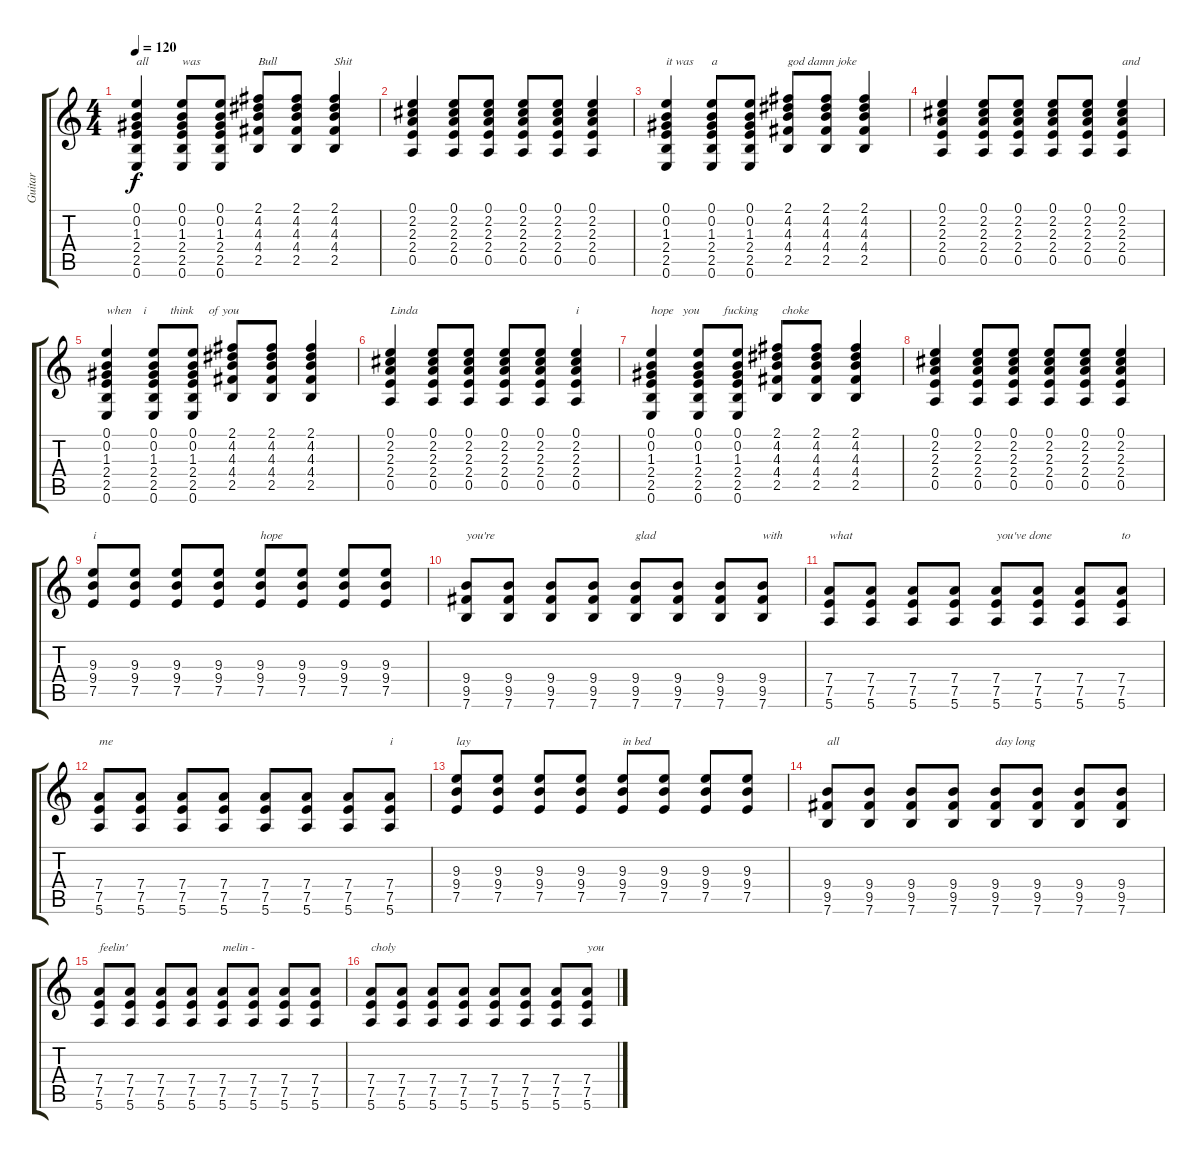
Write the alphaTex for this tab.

\track ("Guitar" "Guitar") {instrument electricguitarclean}
\staff {score tabs}
\tuning (E4 B3 G3 D3 A2 E2) {hide}
\ts (4 4)
\tempo 120
\clef g2
\ks c
(0.1 0.2 1.3 2.4 2.5 0.6).4{txt "all" dy f} (0.1 0.2 1.3 2.4 2.5 0.6).8{txt "was"} (0.1 0.2 1.3 2.4 2.5 0.6).8 (2.1 4.2 4.3 4.4 2.5).8{txt "Bull"} (2.1 4.2 4.3 4.4 2.5).8 (2.1 4.2 4.3 4.4 2.5).4{txt "Shit"} |
(0.1 2.2 2.3 2.4 0.5).4 (0.1 2.2 2.3 2.4 0.5).8 (0.1 2.2 2.3 2.4 0.5).8 (0.1 2.2 2.3 2.4 0.5).8 (0.1 2.2 2.3 2.4 0.5).8 (0.1 2.2 2.3 2.4 0.5).4 |
(0.1 0.2 1.3 2.4 2.5 0.6).4{txt "it was"} (0.1 0.2 1.3 2.4 2.5 0.6).8{txt "a"} (0.1 0.2 1.3 2.4 2.5 0.6).8 (2.1 4.2 4.3 4.4 2.5).8{txt "god damn joke"} (2.1 4.2 4.3 4.4 2.5).8 (2.1 4.2 4.3 4.4 2.5).4 |
(0.1 2.2 2.3 2.4 0.5).4 (0.1 2.2 2.3 2.4 0.5).8 (0.1 2.2 2.3 2.4 0.5).8 (0.1 2.2 2.3 2.4 0.5).8 (0.1 2.2 2.3 2.4 0.5).8 (0.1 2.2 2.3 2.4 0.5).4{txt "and"} |
(0.1 0.2 1.3 2.4 2.5 0.6).4{txt "when    i        think     of you"} (0.1 0.2 1.3 2.4 2.5 0.6).8 (0.1 0.2 1.3 2.4 2.5 0.6).8 (2.1 4.2 4.3 4.4 2.5).8 (2.1 4.2 4.3 4.4 2.5).8 (2.1 4.2 4.3 4.4 2.5).4 |
(0.1 2.2 2.3 2.4 0.5).4{txt "Linda"} (0.1 2.2 2.3 2.4 0.5).8 (0.1 2.2 2.3 2.4 0.5).8 (0.1 2.2 2.3 2.4 0.5).8 (0.1 2.2 2.3 2.4 0.5).8 (0.1 2.2 2.3 2.4 0.5).4{txt "i"} |
(0.1 0.2 1.3 2.4 2.5 0.6).4{txt "hope   you        fucking        choke"} (0.1 0.2 1.3 2.4 2.5 0.6).8 (0.1 0.2 1.3 2.4 2.5 0.6).8 (2.1 4.2 4.3 4.4 2.5).8 (2.1 4.2 4.3 4.4 2.5).8 (2.1 4.2 4.3 4.4 2.5).4 |
(0.1 2.2 2.3 2.4 0.5).4 (0.1 2.2 2.3 2.4 0.5).8 (0.1 2.2 2.3 2.4 0.5).8 (0.1 2.2 2.3 2.4 0.5).8 (0.1 2.2 2.3 2.4 0.5).8 (0.1 2.2 2.3 2.4 0.5).4 |
(9.3 9.4 7.5).8{txt "i"} (9.3 9.4 7.5).8 (9.3 9.4 7.5).8 (9.3 9.4 7.5).8 (9.3 9.4 7.5).8{txt "hope"} (9.3 9.4 7.5).8 (9.3 9.4 7.5).8 (9.3 9.4 7.5).8 |
(9.4 9.5 7.6).8{txt "you're"} (9.4 9.5 7.6).8 (9.4 9.5 7.6).8 (9.4 9.5 7.6).8 (9.4 9.5 7.6).8{txt "glad"} (9.4 9.5 7.6).8 (9.4 9.5 7.6).8 (9.4 9.5 7.6).8{txt "with"} |
(7.4 7.5 5.6).8{txt "what"} (7.4 7.5 5.6).8 (7.4 7.5 5.6).8 (7.4 7.5 5.6).8 (7.4 7.5 5.6).8{txt "you've done"} (7.4 7.5 5.6).8 (7.4 7.5 5.6).8 (7.4 7.5 5.6).8{txt "to"} |
(7.4 7.5 5.6).8{txt "me"} (7.4 7.5 5.6).8 (7.4 7.5 5.6).8 (7.4 7.5 5.6).8 (7.4 7.5 5.6).8 (7.4 7.5 5.6).8 (7.4 7.5 5.6).8 (7.4 7.5 5.6).8{txt "i"} |
(9.3 9.4 7.5).8{txt "lay"} (9.3 9.4 7.5).8 (9.3 9.4 7.5).8 (9.3 9.4 7.5).8 (9.3 9.4 7.5).8{txt "in bed"} (9.3 9.4 7.5).8 (9.3 9.4 7.5).8 (9.3 9.4 7.5).8 |
(9.4 9.5 7.6).8{txt "all"} (9.4 9.5 7.6).8 (9.4 9.5 7.6).8 (9.4 9.5 7.6).8 (9.4 9.5 7.6).8{txt "day long"} (9.4 9.5 7.6).8 (9.4 9.5 7.6).8 (9.4 9.5 7.6).8 |
(7.4 7.5 5.6).8{txt "feelin'"} (7.4 7.5 5.6).8 (7.4 7.5 5.6).8 (7.4 7.5 5.6).8 (7.4 7.5 5.6).8{txt "melin -"} (7.4 7.5 5.6).8 (7.4 7.5 5.6).8 (7.4 7.5 5.6).8 |
(7.4 7.5 5.6).8{txt "choly"} (7.4 7.5 5.6).8 (7.4 7.5 5.6).8 (7.4 7.5 5.6).8 (7.4 7.5 5.6).8 (7.4 7.5 5.6).8 (7.4 7.5 5.6).8 (7.4 7.5 5.6).8{txt "you"}
